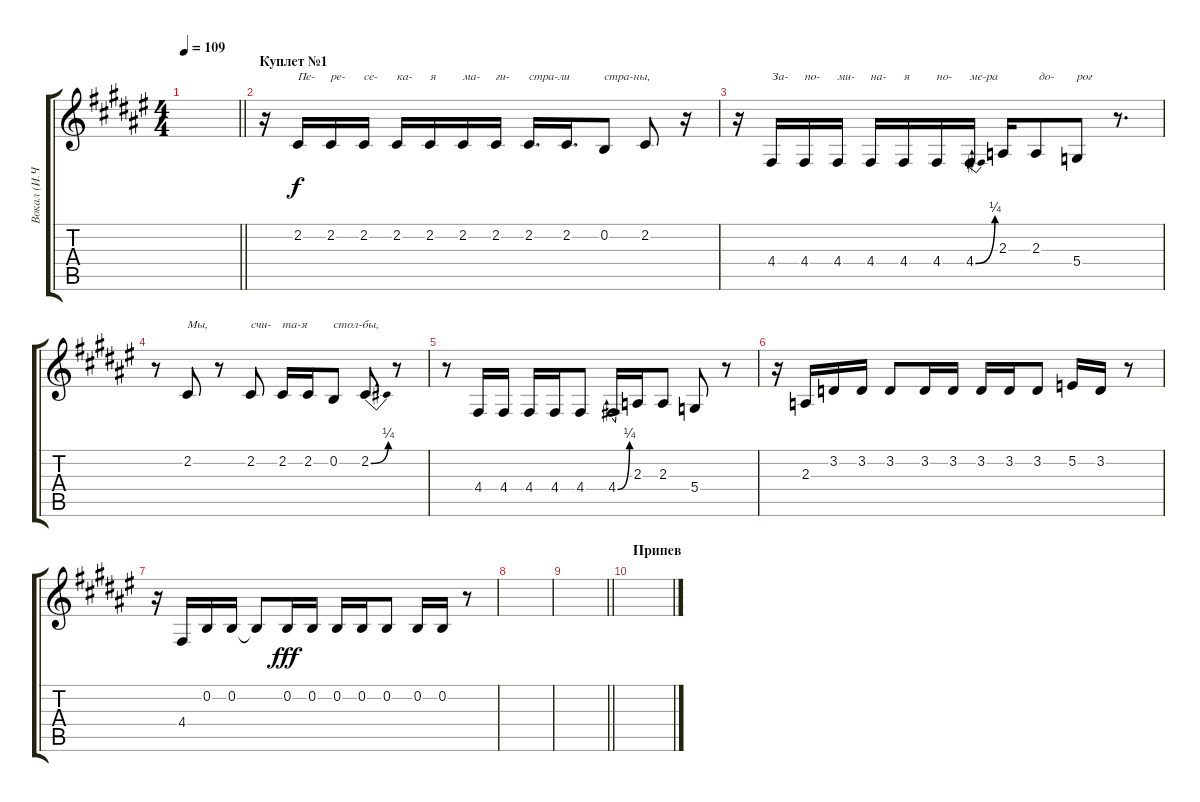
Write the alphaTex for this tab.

\track ("Вокал (И.Чёрт)" "Вокал (И.Ч") {instrument tenorsax}
\staff {score tabs}
\tuning (E4 B3 G3 D3 A2 E2) {hide}
\ts (4 4)
\tempo 109
\clef g2
\barLineRight lightlight
\ks f#
|
\section ("" "Куплет №1")
r.16 2.2.16{txt "Пе-"} 2.2.16{txt "ре-"} 2.2.16{txt "се-"} 2.2.16{txt "ка-"} 2.2.16{txt "я"} 2.2.16{txt "ма-"} 2.2.16{txt "ги-"} 2.2.16{d txt "стра-ли"} 2.2.16{d} 0.2.8{txt "стра-ны,"} 2.2.8 r.16 |
r.16 4.4.16{txt "За-"} 4.4.16{txt "по-"} 4.4.16{txt "ми-"} 4.4.16{txt "на-"} 4.4.16{txt "я"} 4.4.16{txt "но-"} 4.4{be (bend 0 0 60 1)}.16{txt "ме-ра"} 2.3.16 2.3.8{txt " до-"} 5.4.8{txt "рог"} r.8{d} |
r.8 2.2.8{txt "Мы,"} r.8 2.2.8{txt "счи-"} 2.2.16{txt "та-я"} 2.2.16 0.2.8{txt "стол-бы,"} 2.2{be (bend 0 0 60 1)}.8 r.8 |
r.8 4.4.16 4.4.16 4.4.16 4.4.16 4.4.8 4.4{be (bend 0 0 60 1)}.16 2.3.16 2.3.8 5.4.8 r.8 |
r.16 2.3.16 3.2.16 3.2.16 3.2.8 3.2.16 3.2.16 3.2.16 3.2.16 3.2.8 5.2.16 3.2.16 r.8 |
r.16 4.4.16 0.2.16 0.2.16 0.2{t}.8{dy f} 0.2.16{dy fff} 0.2.16 0.2.16 0.2.16 0.2.8 0.2.16 0.2.16 r.8 |
|
\barLineRight lightlight
|
\section ("" "Припев")
